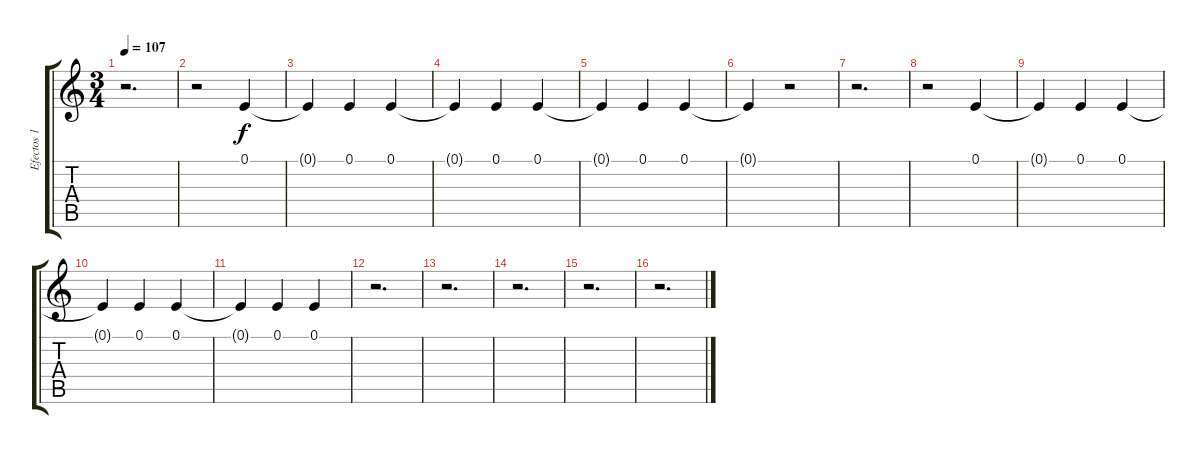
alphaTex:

\track ("Efectos 1" "Efectos 1") {instrument seashore}
\staff {score tabs}
\tuning (E4 B3 G3 D3 A2 E2) {hide}
\ts (3 4)
\tempo 107
\clef g2
\ks c
r.2{d dy f} |
r.2 0.1.4 |
0.1{t}.4 0.1.4 0.1.4 |
0.1{t}.4 0.1.4 0.1.4 |
0.1{t}.4 0.1.4 0.1.4 |
0.1{t}.4 r.2 |
r.2{d} |
r.2 0.1.4 |
0.1{t}.4 0.1.4 0.1.4 |
0.1{t}.4 0.1.4 0.1.4 |
0.1{t}.4 0.1.4 0.1.4 |
r.2{d} |
r.2{d} |
r.2{d} |
r.2{d} |
r.2{d}
